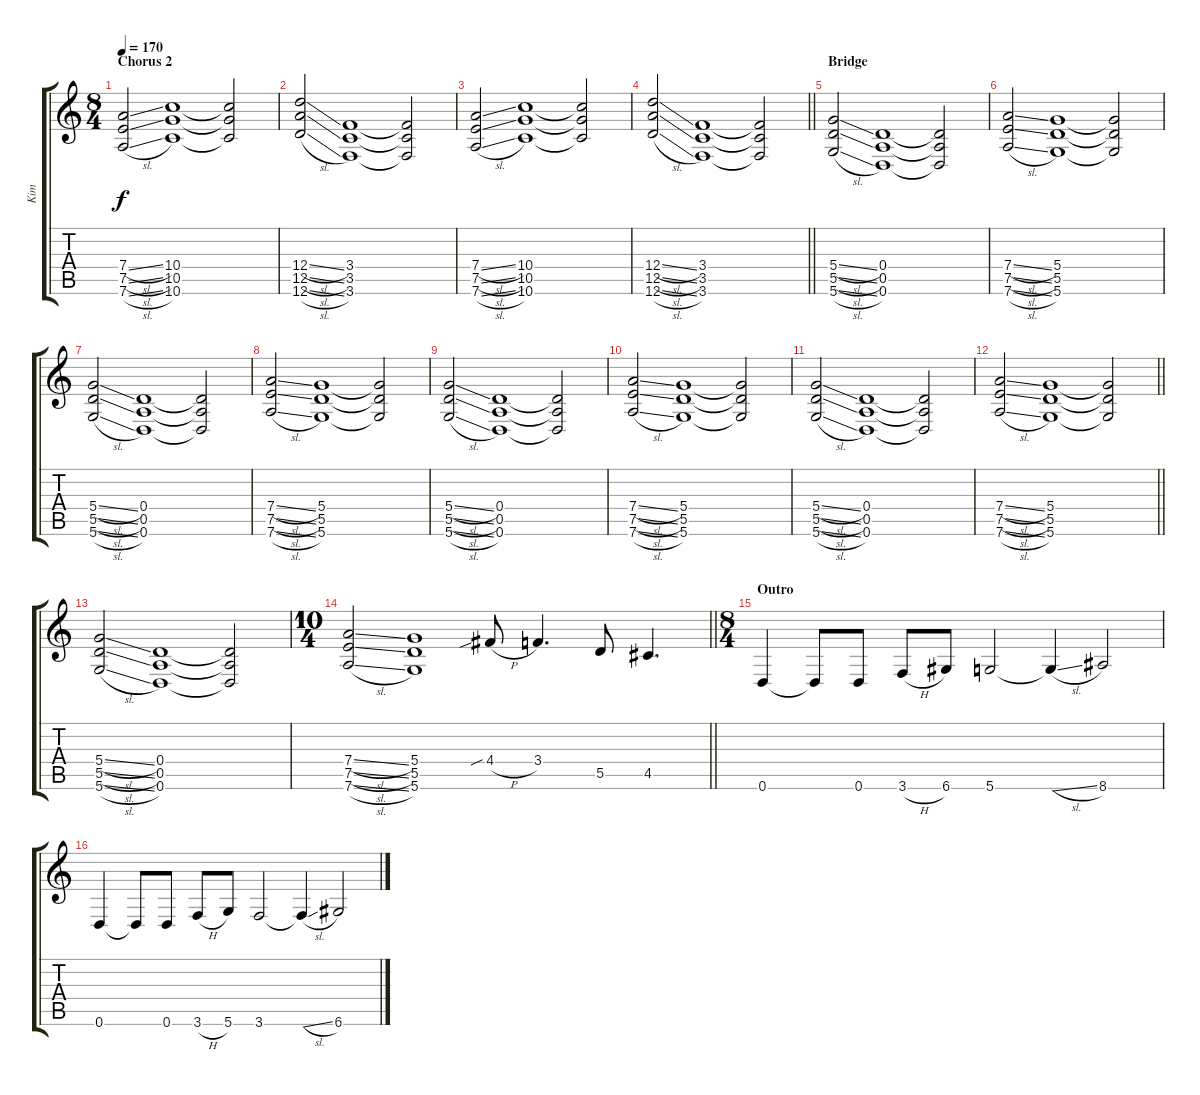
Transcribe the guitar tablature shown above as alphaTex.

\track ("Kim" "Kim") {instrument distortionguitar}
\staff {score tabs}
\tuning (E4 B3 G3 D3 A2 D2) {hide}
\ts (8 4)
\section ("" "Chorus 2")
\tempo 170
\clef g2
\ks c
(7.4{sl} 7.5{sl} 7.6{sl}).2{dy f} (10.4 10.5 10.6).1 (10.4{t} 10.5{t} 10.6{t}).2 |
(12.4{sl} 12.5{sl} 12.6{sl}).2 (3.4 3.5 3.6).1 (3.4{t} 3.5{t} 3.6{t}).2 |
(7.4{sl} 7.5{sl} 7.6{sl}).2 (10.4 10.5 10.6).1 (10.4{t} 10.5{t} 10.6{t}).2 |
\barLineRight lightlight
(12.4{sl} 12.5{sl} 12.6{sl}).2 (3.4 3.5 3.6).1 (3.4{t} 3.5{t} 3.6{t}).2 |
\section ("" "Bridge")
(5.4{sl} 5.5{sl} 5.6{sl}).2 (0.4 0.5 0.6).1 (0.4{t} 0.5{t} 0.6{t}).2 |
(7.4{sl} 7.5{sl} 7.6{sl}).2 (5.4 5.5 5.6).1 (5.4{t} 5.5{t} 5.6{t}).2 |
(5.4{sl} 5.5{sl} 5.6{sl}).2 (0.4 0.5 0.6).1 (0.4{t} 0.5{t} 0.6{t}).2 |
(7.4{sl} 7.5{sl} 7.6{sl}).2 (5.4 5.5 5.6).1 (5.4{t} 5.5{t} 5.6{t}).2 |
(5.4{sl} 5.5{sl} 5.6{sl}).2 (0.4 0.5 0.6).1 (0.4{t} 0.5{t} 0.6{t}).2 |
(7.4{sl} 7.5{sl} 7.6{sl}).2 (5.4 5.5 5.6).1 (5.4{t} 5.5{t} 5.6{t}).2 |
(5.4{sl} 5.5{sl} 5.6{sl}).2 (0.4 0.5 0.6).1 (0.4{t} 0.5{t} 0.6{t}).2 |
\barLineRight lightlight
(7.4{sl} 7.5{sl} 7.6{sl}).2 (5.4 5.5 5.6).1 (5.4{t} 5.5{t} 5.6{t}).2 |
(5.4{sl} 5.5{sl} 5.6{sl}).2 (0.4 0.5 0.6).1 (0.4{t} 0.5{t} 0.6{t}).2 |
\ts (10 4)
\barLineRight lightlight
(7.4{sl} 7.5{sl} 7.6{sl}).2 (5.4 5.5 5.6).1 4.4{sib h}.8 3.4.4{d} 5.5.8 4.5.4{d} |
\ts (8 4)
\section ("" "Outro")
0.6.4 0.6{t}.8 0.6.8 3.6{h}.8 6.6.8 5.6.2 5.6{sl t}.4 8.6.2 |
0.6.4 0.6{t}.8 0.6.8 3.6{h}.8 5.6.8 3.6.2 3.6{sl t}.4 6.6.2
